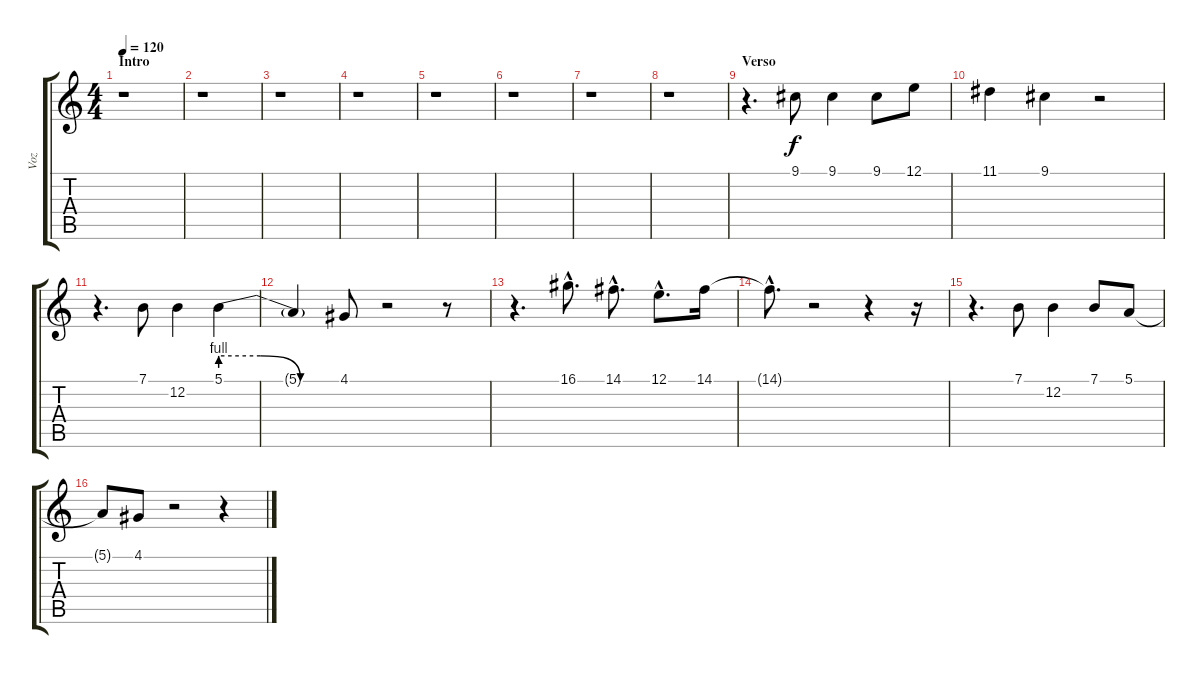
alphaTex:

\track ("Voz" "Voz") {instrument lead6voice}
\staff {score tabs}
\tuning (E4 B3 G3 D3 A2 E2) {hide}
\ts (4 4)
\section ("" "Intro")
\tempo 120
\clef g2
\ks c
r.1{dy f instrument lead6voice} |
r.1 |
r.1 |
r.1 |
r.1 |
r.1 |
r.1 |
r.1 |
\section ("" "Verso")
r.4{d} 9.1.8 9.1.4 9.1.8 12.1.8 |
11.1.4 9.1.4 r.2 |
r.4{d} 7.1.8 12.2.4 5.1{be (custom 0 4 20 4 40 0 60 0)}.4 |
5.1{t}.4 4.1.8 r.2 r.8 |
r.4{d} 16.1{hac}.8{d} 14.1{hac}.8{d} 12.1{hac}.8{d} 14.1.16 |
14.1{hac t}.8{d} r.2 r.4 r.16 |
r.4{d} 7.1.8 12.2.4 7.1.8 5.1.8 |
5.1{t}.8 4.1.8 r.2 r.4
